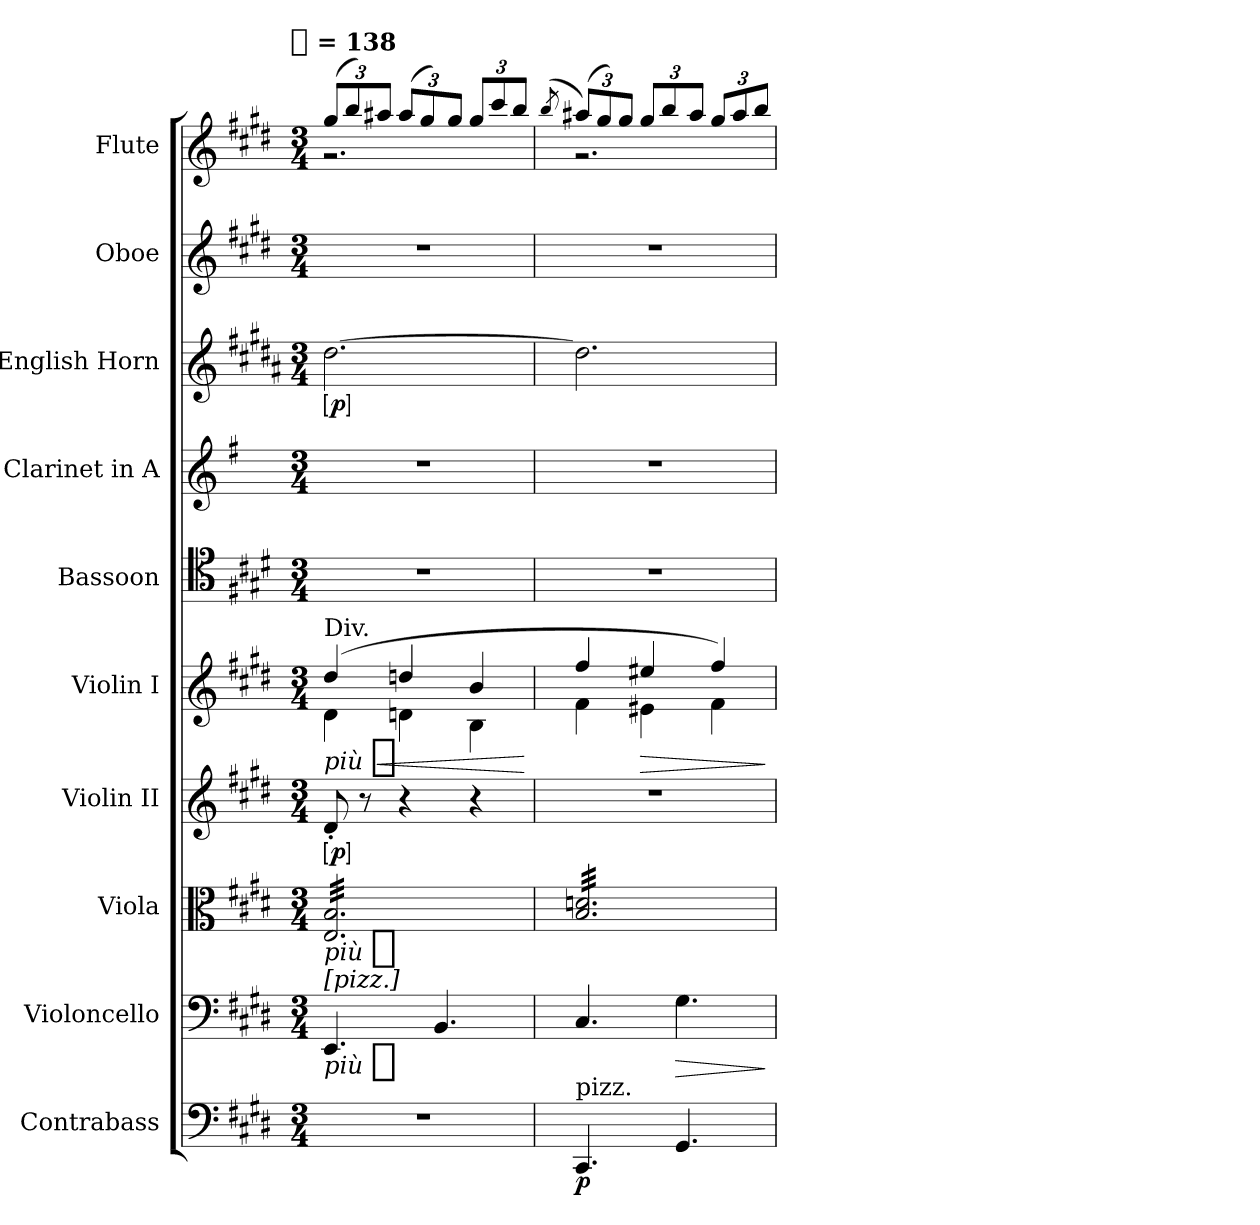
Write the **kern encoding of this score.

**kern	**dynam	**kern	**dynam	**kern	**dynam	**kern	**dynam	**kern	**dynam	**kern	**kern	**kern	**dynam	**kern	**kern	**dynam
*part10	*part10	*part9	*part9	*part8	*part8	*part7	*part7	*part6	*part6	*part5	*part4	*part3	*part3	*part2	*part1	*part1
*staff10	*staff10	*staff9	*staff9	*staff8	*staff8	*staff7	*staff7	*staff6	*staff6	*staff5	*staff4	*staff3	*staff3	*staff2	*staff1	*staff1
*I"Contrabass	*	*I"Violoncello	*	*I"Viola	*	*I"Violin II	*	*I"Violin I	*	*I"Bassoon	*I"Clarinet in A	*I"English Horn	*	*I"Oboe	*I"Flute	*
*I'Cb.	*	*I'Vc.	*	*I'Vla.	*	*I'Vln. II	*	*I'Vln. I	*	*I'Bsn.	*I'Cl.	*I'Eng. Hn.	*	*I'Ob.	*I'Fl.	*
*clefF4	*	*clefF4	*	*clefC3	*	*clefG2	*	*clefG2	*	*clefC4	*clefG2	*clefG2	*	*clefG2	*clefG2	*
*	*	*	*	*	*	*	*	*	*	*	*ITrd2c3	*ITrd4c7	*	*	*	*
*k[f#c#g#d#]	*	*k[f#c#g#d#]	*	*k[f#c#g#d#]	*	*k[f#c#g#d#]	*	*k[f#c#g#d#]	*	*k[f#c#g#d#]	*k[f#c#g#d#]	*k[f#c#g#d#]	*	*k[f#c#g#d#]	*k[f#c#g#d#]	*
*E:	*	*E:	*	*E:	*	*E:	*	*E:	*	*E:	*E:	*E:	*	*E:	*E:	*
!!LO:TX:omd:t=[quarter] = 138
*M3/4	*	*M3/4	*	*M3/4	*	*M3/4	*	*M3/4	*	*M3/4	*M3/4	*M3/4	*	*M3/4	*M3/4	*
*MM138	*	*MM138	*	*MM138	*	*MM138	*	*MM138	*	*MM138	*MM138	*MM138	*	*MM138	*MM138	*
=1	=1	=1	=1	=1	=1	=1	=1	=1	=1	=1	=1	=1	=1	=1	=1	=1
*	*	*	*	*	*	*	*	*^	*	*	*	*	*	*	*	*
!	!	!	!	!	!	!	!	!	!	!	!	!	!	!	!	!LO:TX:a:B:t=1°	!
!	!	!	!	!	!	!	!	!LO:TX:a:t=Div.	!	!	!	!	!	!	!	!	!
!	!	!LO:TX:a:t=[pizz.]	!	!	!	!	!	!	!	!	!	!	!	!	!	!	!
!	!	!	!LO:DY:t=più %s	!	!LO:DY:t=più %s	!	!LO:DY:ed=brack	!	!	!LO:HP:b	!	!	!	!	!	!	!LO:HP:b
*	*	*	*	*	*	*	*	*	*	*	*	*	*	*	*	*^	*
!	!	!	!	!	!	!	!	!	!	!LO:DY:n=1:t=più %s	!	!	!	!LO:DY:ed=brack	!	!	!	!
*	*	*	*	*tremolo	*	*	*	*	*	*	*	*	*	*	*	*	*	*
4%3r	.	4.EE	p	32E 32BLLL	p	8d#'	p	(4dd#	4d#	< p	4%3r	4%3r	[2.g#	p	4%3r	(12gg#L	2.r	< p
.	.	.	.	32E 32B	.	.	.	.	.	.	.	.	.	.	.	.	.	.
.	.	.	.	32E 32B	.	.	.	.	.	.	.	.	.	.	.	.	.	.
.	.	.	.	.	.	.	.	.	.	.	.	.	.	.	.	12bb)	.	.
.	.	.	.	32E 32B	.	.	.	.	.	.	.	.	.	.	.	.	.	.
.	.	.	.	32E 32B	.	8r	.	.	.	.	.	.	.	.	.	.	.	.
.	.	.	.	32E 32B	.	.	.	.	.	.	.	.	.	.	.	.	.	.
.	.	.	.	.	.	.	.	.	.	.	.	.	.	.	.	12aa#XJ	.	.
.	.	.	.	32E 32B	.	.	.	.	.	.	.	.	.	.	.	.	.	.
.	.	.	.	32E 32B	.	.	.	.	.	.	.	.	.	.	.	.	.	.
.	.	.	.	32E 32B	.	4r	.	4ddn	4dn	.	.	.	.	.	.	(12aa#L	.	.
.	.	.	.	32E 32B	.	.	.	.	.	.	.	.	.	.	.	.	.	.
.	.	.	.	32E 32B	.	.	.	.	.	.	.	.	.	.	.	.	.	.
.	.	.	.	.	.	.	.	.	.	.	.	.	.	.	.	12gg#)	.	.
.	.	.	.	32E 32B	.	.	.	.	.	.	.	.	.	.	.	.	.	.
.	.	4.BB	.	32E 32B	.	.	.	.	.	.	.	.	.	.	.	.	.	.
.	.	.	.	32E 32B	.	.	.	.	.	.	.	.	.	.	.	.	.	.
.	.	.	.	.	.	.	.	.	.	.	.	.	.	.	.	12gg#J	.	.
.	.	.	.	32E 32B	.	.	.	.	.	.	.	.	.	.	.	.	.	.
.	.	.	.	32E 32B	.	.	.	.	.	.	.	.	.	.	.	.	.	.
.	.	.	.	32E 32B	.	4r	.	4b	4B	.	.	.	.	.	.	12gg#L	.	.
.	.	.	.	32E 32B	.	.	.	.	.	.	.	.	.	.	.	.	.	.
.	.	.	.	32E 32B	.	.	.	.	.	.	.	.	.	.	.	.	.	.
.	.	.	.	.	.	.	.	.	.	.	.	.	.	.	.	12ccc#	.	.
.	.	.	.	32E 32B	.	.	.	.	.	.	.	.	.	.	.	.	.	.
.	.	.	.	32E 32B	.	.	.	.	.	.	.	.	.	.	.	.	.	.
.	.	.	.	32E 32B	.	.	.	.	.	.	.	.	.	.	.	.	.	.
.	.	.	.	.	.	.	.	.	.	.	.	.	.	.	.	12bbJ	.	.
.	.	.	.	32E 32B	.	.	.	.	.	.	.	.	.	.	.	.	.	.
.	.	.	.	32E 32BJJJ	.	.	.	.	.	.	.	.	.	.	.	.	.	.
*	*	*	*	*	*	*	*	*v	*v	*	*	*	*	*	*	*v	*v	*
.	.	.	.	.	.	.	.	.	[	.	.	.	.	.	.	.
=2	=2	=2	=2	=2	=2	=2	=2	=2	=2	=2	=2	=2	=2	=2	=2	=2
.	.	.	.	.	.	.	.	.	.	.	.	.	.	.	(>8qbb/	.
*	*	*	*	*	*	*	*	*^	*	*	*	*	*	*	*^	*
!LO:TX:a:t=pizz.	!	!	!	!	!	!	!	!	!	!	!	!	!	!	!	!	!	!
4.CC#	p	4.C#	.	32B/ 32dn/LLL	.	4%3r	.	4ff#	4f#	.	4%3r	4%3r	2.g#]	.	4%3r	(12aa#XL)	2.r	.
.	.	.	.	32B/ 32dn/	.	.	.	.	.	.	.	.	.	.	.	.	.	.
.	.	.	.	32B/ 32dn/	.	.	.	.	.	.	.	.	.	.	.	.	.	.
.	.	.	.	.	.	.	.	.	.	.	.	.	.	.	.	12gg#)	.	.
.	.	.	.	32B/ 32dn/	.	.	.	.	.	.	.	.	.	.	.	.	.	.
.	.	.	.	32B/ 32dn/	.	.	.	.	.	.	.	.	.	.	.	.	.	.
.	.	.	.	32B/ 32dn/	.	.	.	.	.	.	.	.	.	.	.	.	.	.
.	.	.	.	.	.	.	.	.	.	.	.	.	.	.	.	12gg#J	.	[
.	.	.	.	32B/ 32dn/	.	.	.	.	.	.	.	.	.	.	.	.	.	.
.	.	.	.	32B/ 32dn/	.	.	.	.	.	.	.	.	.	.	.	.	.	.
!	!	!	!	!	!	!	!	!	!	!LO:HP:b	!	!	!	!	!	!	!	!
.	.	.	.	32B/ 32dn/	.	.	.	4ee#X	4e#X	>	.	.	.	.	.	12gg#L	.	.
.	.	.	.	32B/ 32dn/	.	.	.	.	.	.	.	.	.	.	.	.	.	.
.	.	.	.	32B/ 32dn/	.	.	.	.	.	.	.	.	.	.	.	.	.	.
.	.	.	.	.	.	.	.	.	.	.	.	.	.	.	.	12bb	.	.
.	.	.	.	32B/ 32dn/	.	.	.	.	.	.	.	.	.	.	.	.	.	.
!	!	!	!LO:HP:b	!	!	!	!	!	!	!	!	!	!	!	!	!	!	!
4.GG#	.	4.G#	>	32B/ 32dn/	.	.	.	.	.	.	.	.	.	.	.	.	.	.
.	.	.	.	32B/ 32dn/	.	.	.	.	.	.	.	.	.	.	.	.	.	.
.	.	.	.	.	.	.	.	.	.	.	.	.	.	.	.	12aa#J	.	.
.	.	.	.	32B/ 32dn/	.	.	.	.	.	.	.	.	.	.	.	.	.	.
.	.	.	.	32B/ 32dn/	.	.	.	.	.	.	.	.	.	.	.	.	.	.
.	.	.	.	32B/ 32dn/	.	.	.	4ff#)	4f#	.	.	.	.	.	.	12gg#L	.	.
.	.	.	.	32B/ 32dn/	.	.	.	.	.	.	.	.	.	.	.	.	.	.
.	.	.	.	32B/ 32dn/	.	.	.	.	.	.	.	.	.	.	.	.	.	.
.	.	.	.	.	.	.	.	.	.	.	.	.	.	.	.	12aa#	.	.
.	.	.	.	32B/ 32dn/	.	.	.	.	.	.	.	.	.	.	.	.	.	.
.	.	.	.	32B/ 32dn/	.	.	.	.	.	.	.	.	.	.	.	.	.	.
.	.	.	.	32B/ 32dn/	.	.	.	.	.	.	.	.	.	.	.	.	.	.
.	.	.	.	.	.	.	.	.	.	.	.	.	.	.	.	12bbJ	.	.
.	.	.	.	32B/ 32dn/	.	.	.	.	.	.	.	.	.	.	.	.	.	.
.	.	.	.	32B/ 32dn/JJJ	.	.	.	.	.	.	.	.	.	.	.	.	.	.
*	*	*	*	*Xtremolo	*	*	*	*	*	*	*	*	*	*	*	*	*	*
*	*	*	*	*	*	*	*	*v	*v	*	*	*	*	*	*	*v	*v	*
.	.	.	]	.	.	.	.	.	]	.	.	.	.	.	.	.
=	=	=	=	=	=	=	=	=	=	=	=	=	=	=	=	=
*-	*-	*-	*-	*-	*-	*-	*-	*-	*-	*-	*-	*-	*-	*-	*-	*-
